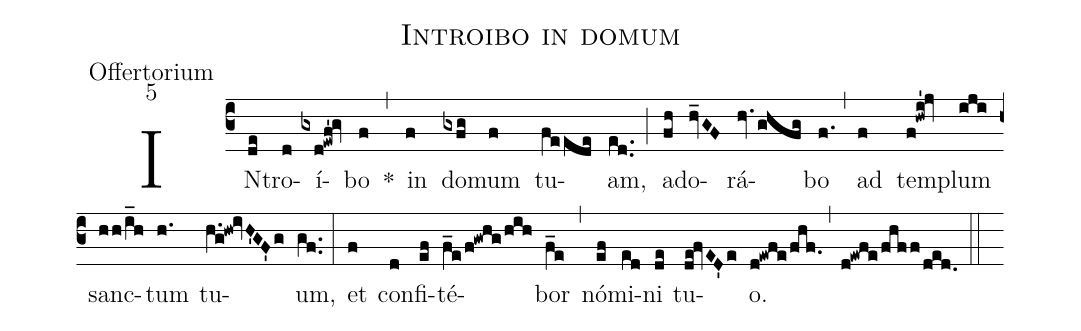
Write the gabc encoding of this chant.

name:Introibo in domum;
office-part:Offertorium;
mode:5;
%%
(c3) IN(de)tro(d)í(gxd!ewf'!gv)bo(f) *(,) in(f) do(gxfg)mum(f) tu(feede)am,(ed..) (;) a(fh)do(hv_GF)rá(hv./ghfg)bo(f.) (,) ad(f) tem(f!hwi'!jv)plum(iji) sanc(hh/i_h)tum(h.) tu(h.g!hw!ivH'GF'g)um,(gf..) (:) et(f) con(d)fi(ef)té(f_e/f!gwhg/hih)bor(f_e) (,) nó(ef)mi(ed)ni(de) tu(de!fvED'e)o.(d!ewfe/fhf.) (,) (d!ewfe/fhff/ded.) (::)
